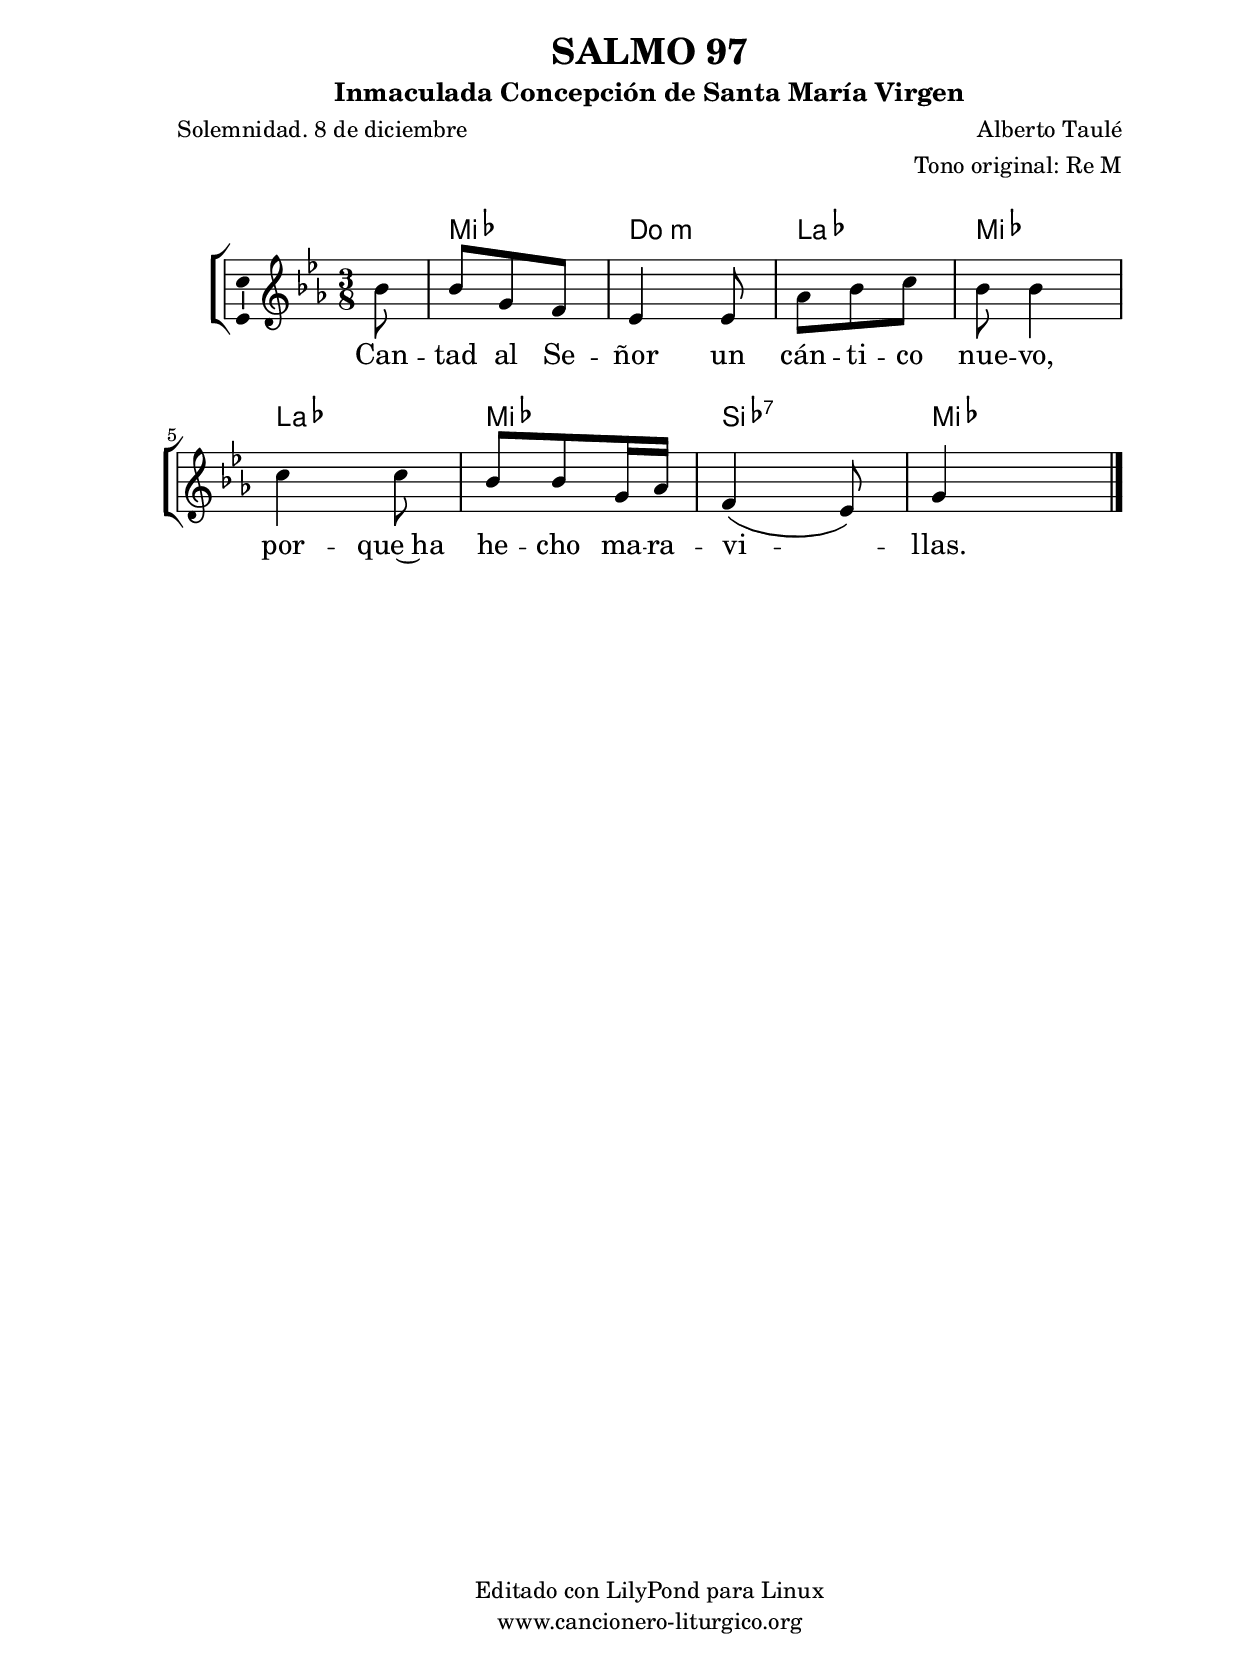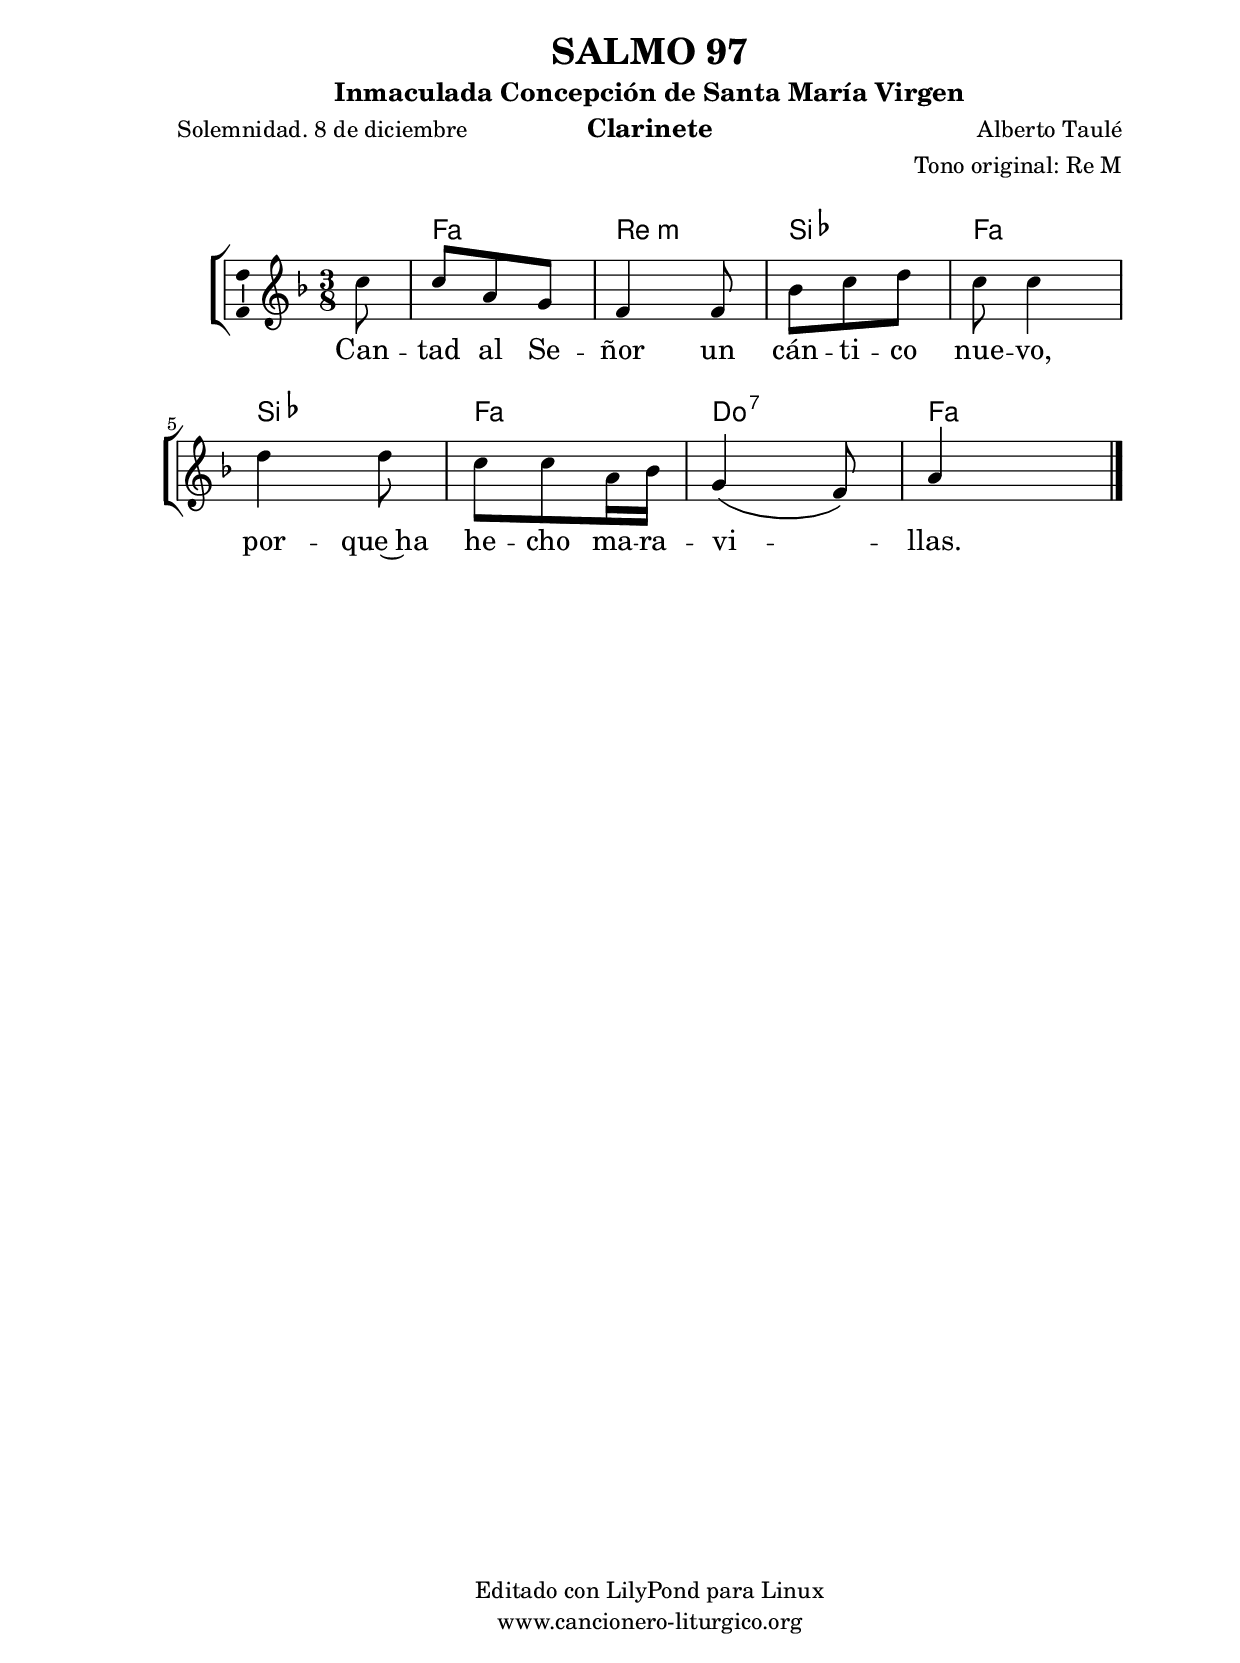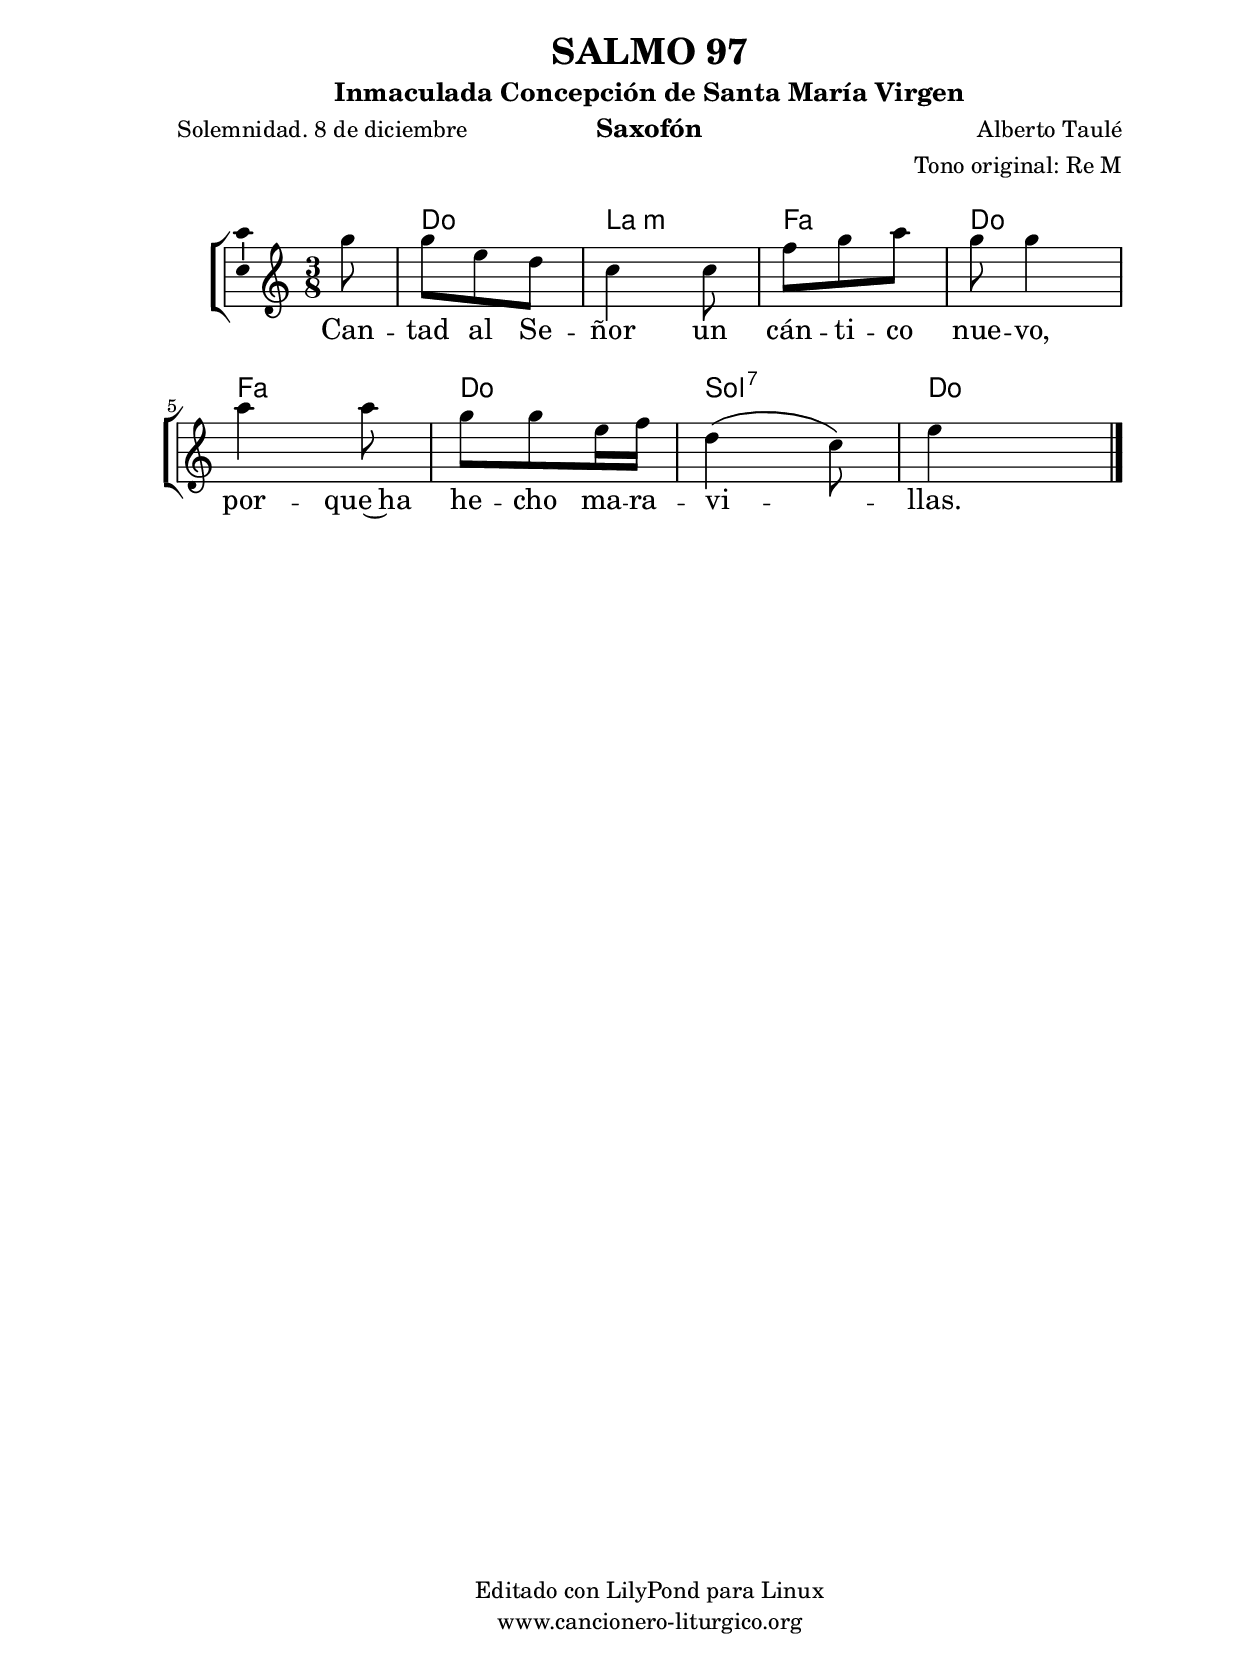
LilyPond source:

%
%para convertir .midi en .wav:
%timidity filename.midi -Ow -o finename.wav
%
%
%Para convertir de .wav a .mp3:
%lame -h -m j filename.wav
%
%
%para escuchar el midi:
%timidity nombrefichero.midi
%


%versión de lilypond para la que se ha escrito esta partitura:
\version "2.16.0"

	%Tamaño papel
	#(set-default-paper-size "a4")
	%Tamaño partitura
	#(set-global-staff-size 20)
	%No responde al pulsar sobre una nota
	#(ly:set-option 'point-and-click #f)

%parámetros del encabezamiento:
\header {
	title = "SALMO 97"
	subtitle = "Inmaculada Concepción de Santa María Virgen"
	composer = "Alberto Taulé"
	poet = "Solemnidad. 8 de diciembre"
	meter = ""
%%%%%%				CLAVE EQUIVOCADA EN LIBRO DEL SALMISTA
	arranger = "Tono original: Re M"
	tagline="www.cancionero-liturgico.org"
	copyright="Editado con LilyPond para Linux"
	}

%parámetros asociados al papel:
\paper  {
	oddHeaderMarkup = \markup {\fill-line { \on-the-fly #not-first-page \fromproperty #'header:title \on-the-fly #not-first-page \fromproperty #'header:composer }}
	evenHeaderMarkup = \markup {\fill-line { \fromproperty #'header:composer \fromproperty #'header:title }}
	#(set-paper-size "a4")
	print-page-number = ##f
	first-page-number = 1
	print-first-page-number = ##f
%	head-separation = 3.0 \cm
	top-margin = 2.0 \cm
	bottom-margin = 0.5\cm
%%%	bottom-margin = -1.0\cm
	left-margin = 3.0 \cm
	line-width = 16.0 \cm 
	indent = 8\mm
	interscoreline = 2.\mm
	between-system-space = 15\mm
%	para que las partituras no llenen la hoja:
	ragged-bottom = ##t
%	idem para la última hoja:
	ragged-last-bottom = ##f
%	para que las partituras llenen el ancho del papel:
	ragged-last = ##f
	after-title-space = 2.5 \cm
%page-count=1
%system-count=8

	%Flexible Vertical Spacing
%	markup-markup-spacing =
%	#'((basic-distance . 15) (minimum-distance . 15) (padding . 3))
	markup-system-spacing =
	#'((basic-distance . 15) (minimum-distance . 15) (padding . 3))
	system-system-spacing =
	#'((basic-distance . 15) (minimum-distance . 15) (padding . 3))
	score-system-spacing =
	#'((basic-distance . 15) (minimum-distance . 15) (padding . 5))
%	top-system-spacing = % header
%	#'((basic-distance . 8) (minimum-distance . 0) (padding . 3))
%	top-markup-spacing =
%	#'((basic-distance . 20) (minimum-distance . 20) (padding . 3))
	last-bottom-spacing = % footer
	#'((basic-distance . 5) (minimum-distance . 5) (padding . 3))
%	score-markup-spacing =
%	#'((basic-distance . 16) (minimum-distance . 13) (padding . 3))

	}


%parámetros que afectan a toda la partitura:
global =  {
	%clave de sol (G):
	\clef G
	%armadura:
	\transpose d ees
%%%%%%				CLAVE EQUIVOCADA EN LIBRO DEL SALMISTA
	\key d \major
	\tempo 4=80
	\set Score.tempoHideNote = ##t
	}


acordes = {
	\italianChords
	\chordmode {
	\transpose d ees
{

s8
d4. b:m g d g d a:7 d

	}
	}
}

melodia = 
	\transpose d ees
{
	\relative c''{

\time 3/8
\partial8 a8
a8 fis e
d4 d8
g8 a b
a8 a4
b4 b8
a8 a fis16 g
e4 \(d8\)
fis4 s8

	\bar "|."
	}
	}


texto = \lyricmode {
Can -- tad al Se -- ñor un cán -- ti -- co nue -- vo,
por -- que~ha he -- cho ma -- ra -- vi -- _ llas.
	}


acordesStaff = \context ChordNames = acordesStaff <<
	\set chordChanges = ##t
	\acordes
	>>


vozStaff = \context Voice = vozStaff
\with {\consists "Ambitus_engraver"}
<<
%	\set Staff.instrumentName = ""
%	\set Staff.shortInstrumentName = ""
%	\set Staff.midiInstrument = #"clarinet"
%	\set Staff.midiInstrument = #"cello"
%	\set Staff.midiInstrument = #"flute"
	\set Staff.midiInstrument = #"electric guitar (jazz)"
%	\set Staff.midiInstrument = #"english horn"
%	\set Staff.midiInstrument = #"violin"
%	\set Staff.midiInstrument = #"glockenspiel"
	\set Staff.midiMinimumVolume = #0.7
	\set Staff.midiMaximumVolume = #0.9
	\global
	\melodia
	>>


textoStaff = \context Lyrics = textoStaff <<
	\lyricsto vozStaff \texto
	>>

\book {
	\score {
		\context ChoirStaff {
			\override StaffGroup.SystemStartBracket #'collapse-height = #1
			\override Score.SystemStartBar #'collapse-height = #1
			<<
			\acordesStaff
			\vozStaff
			\textoStaff
			>>
			}
		\layout {
	    		\context {
				\Lyrics
				\override LyricText #'font-size = #2
				}
	   		 \context {
				\Score
				%fontSize = #3
				\override StaffSymbol #'staff-space = #(magstep +3)
				%\override Beam #'thickness = #0.55
				%\override SpacingSpanner #'spacing-increment = #1.0
				%\override Slur #'height-limit = #1.5
				}
			}
		}
	\score {
		\unfoldRepeats
		\context ChoirStaff {
			<<
			\acordesStaff
			\vozStaff
			>>
			}
		\midi {
	  		\context {
	  			\Score
				tempoWholesPerMinute = #(ly:make-moment 70 4)
				}
			}
		}
	}

%Partitura para clarinete
#(define output-suffix "C")
\book {
	\header{
		instrument = "Clarinete"
		}
	\score {
		\context ChoirStaff {
			\override StaffGroup.SystemStartBracket #'collapse-height = #1
			\override Score.SystemStartBar #'collapse-height = #1
\transpose c d
			<<
			\acordesStaff
			\vozStaff
			\textoStaff
			>>
			}
		\layout {
	    		\context {
				\Lyrics
				\override LyricText #'font-size = #2
				}
	   		 \context {
				\Score
				%fontSize = #3
				\override StaffSymbol #'staff-space = #(magstep +3)
				%\override Beam #'thickness = #0.55
				%\override SpacingSpanner #'spacing-increment = #1.0
				%\override Slur #'height-limit = #1.5
				}
			}
		}
	}

%Partitura para saxofón
#(define output-suffix "S")
\book {
	\header{
		instrument = "Saxofón"
		}
	\score {
		\context ChoirStaff {
			\override StaffGroup.SystemStartBracket #'collapse-height = #1
			\override Score.SystemStartBar #'collapse-height = #1
\transpose c a
			<<
			\acordesStaff
			\vozStaff
			\textoStaff
			>>
			}
		\layout {
	    		\context {
				\Lyrics
				\override LyricText #'font-size = #2
				}
	   		 \context {
				\Score
				%fontSize = #3
				\override StaffSymbol #'staff-space = #(magstep +3)
				%\override Beam #'thickness = #0.55
				%\override SpacingSpanner #'spacing-increment = #1.0
				%\override Slur #'height-limit = #1.5
				}
			}
		}
	}

